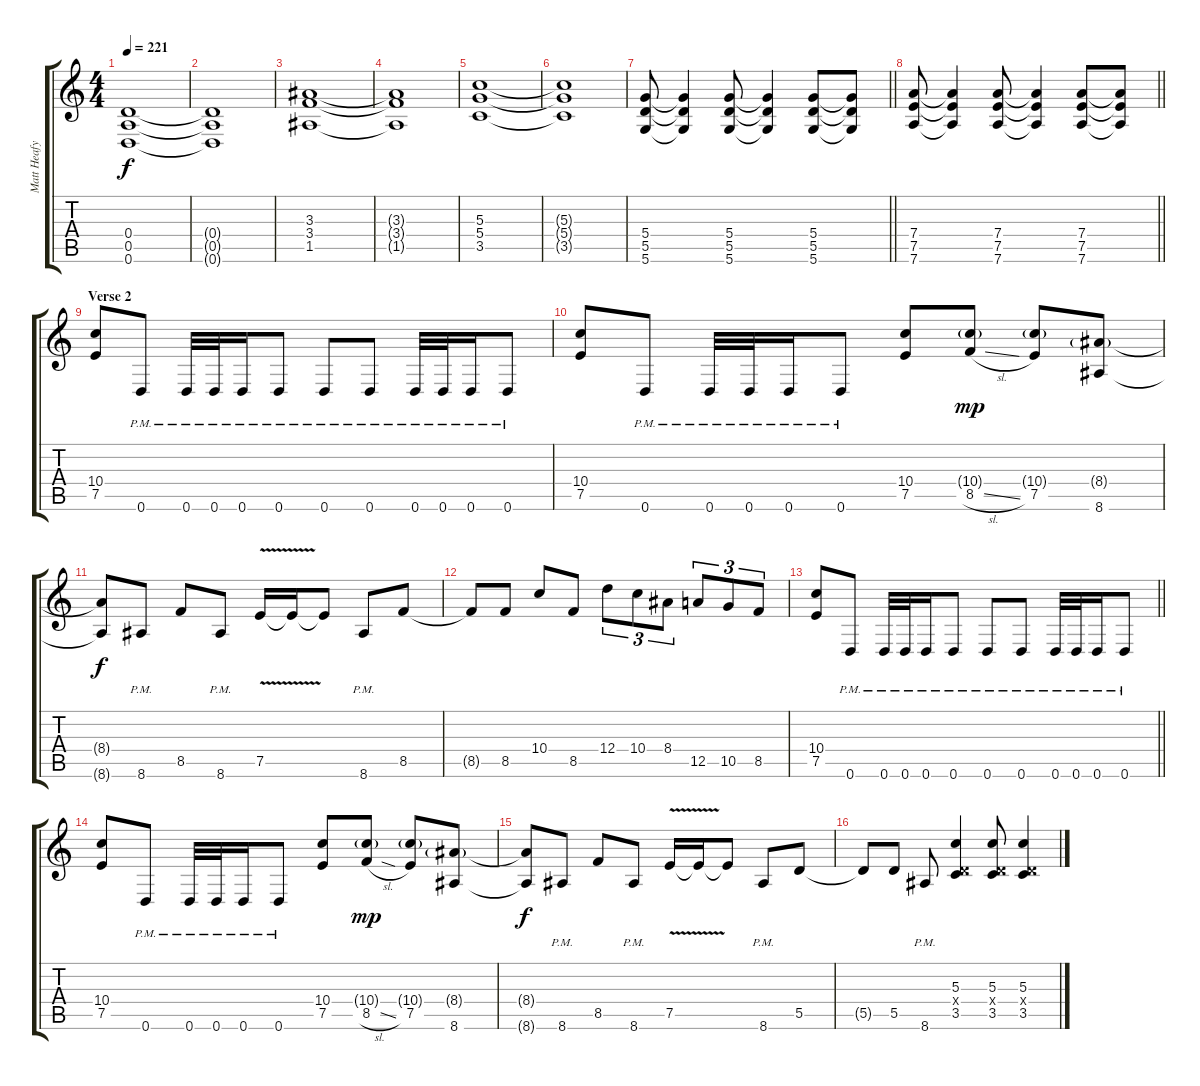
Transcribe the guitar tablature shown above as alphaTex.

\track ("Matt Heafy" "Matt Heafy") {instrument distortionguitar}
\staff {score tabs}
\tuning (E4 B3 G3 D3 A2 D2) {hide}
\ts (4 4)
\tempo 221
\clef g2
\ks c
(0.4 0.5 0.6).1{dy f} |
(0.4{t} 0.5{t} 0.6{t}).1 |
(3.3 3.4 1.5).1 |
(3.3{t} 3.4{t} 1.5{t}).1 |
(5.3 5.4 3.5).1 |
(5.3{t} 5.4{t} 3.5{t}).1 |
\barLineRight lightlight
(5.4 5.5 5.6).8 (5.4{t} 5.5{t} 5.6{t}).4 (5.4 5.5 5.6).8 (5.4{t} 5.5{t} 5.6{t}).4 (5.4 5.5 5.6).8 (5.4{t} 5.5{t} 5.6{t}).8 |
\barLineRight lightlight
(7.4 7.5 7.6).8 (7.4{t} 7.5{t} 7.6{t}).4 (7.4 7.5 7.6).8 (7.4{t} 7.5{t} 7.6{t}).4 (7.4 7.5 7.6).8 (7.4{t} 7.5{t} 7.6{t}).8 |
\section ("" "Verse 2")
(10.4 7.5).8{balance 16} 0.6{pm}.8 0.6{pm}.32 0.6{pm}.32 0.6{pm}.16 0.6{pm}.8 0.6{pm}.8 0.6{pm}.8 0.6{pm}.32 0.6{pm}.32 0.6{pm}.16 0.6{pm}.8 |
(10.4 7.5).8 0.6{pm}.8 0.6{pm}.32 0.6{pm}.32 0.6{pm}.16 0.6{pm}.8 (10.4 7.5).8 (10.4{g} 8.5{sl}).8{dy mp} (10.4{g} 7.5).8 (8.4{g} 8.6).8 |
(8.4{t} 8.6{t}).8{dy f} 8.6{pm}.8 8.5.8 8.6{pm}.8 7.5{v}.16 7.5{t}.16 7.5{t}.8 8.6{pm}.8 8.5.8 |
8.5{t}.8 8.5.8 10.4.8 8.5.8 12.4.8{tu (3 2)} 10.4.8{tu (3 2)} 8.4.8{tu (3 2)} 12.5.8{tu (3 2)} 10.5.8{tu (3 2)} 8.5.8{tu (3 2)} |
\barLineRight lightlight
(10.4 7.5).8 0.6{pm}.8 0.6{pm}.32 0.6{pm}.32 0.6{pm}.16 0.6{pm}.8 0.6{pm}.8 0.6{pm}.8 0.6{pm}.32 0.6{pm}.32 0.6{pm}.16 0.6{pm}.8 |
(10.4 7.5).8 0.6{pm}.8 0.6{pm}.32 0.6{pm}.32 0.6{pm}.16 0.6{pm}.8 (10.4 7.5).8 (10.4{g} 8.5{sl}).8{dy mp} (10.4{g} 7.5).8 (8.4{g} 8.6).8 |
(8.4{t} 8.6{t}).8{dy f} 8.6{pm}.8 8.5.8 8.6{pm}.8 7.5{v}.16 7.5{t}.16 7.5{t}.8 8.6{pm}.8 5.5.8 |
5.5{t}.8 5.5.8 8.6{pm}.8 (5.3 0.4{x} 3.5).4 (5.3 0.4{x} 3.5).8 (5.3 0.4{x} 3.5).4
